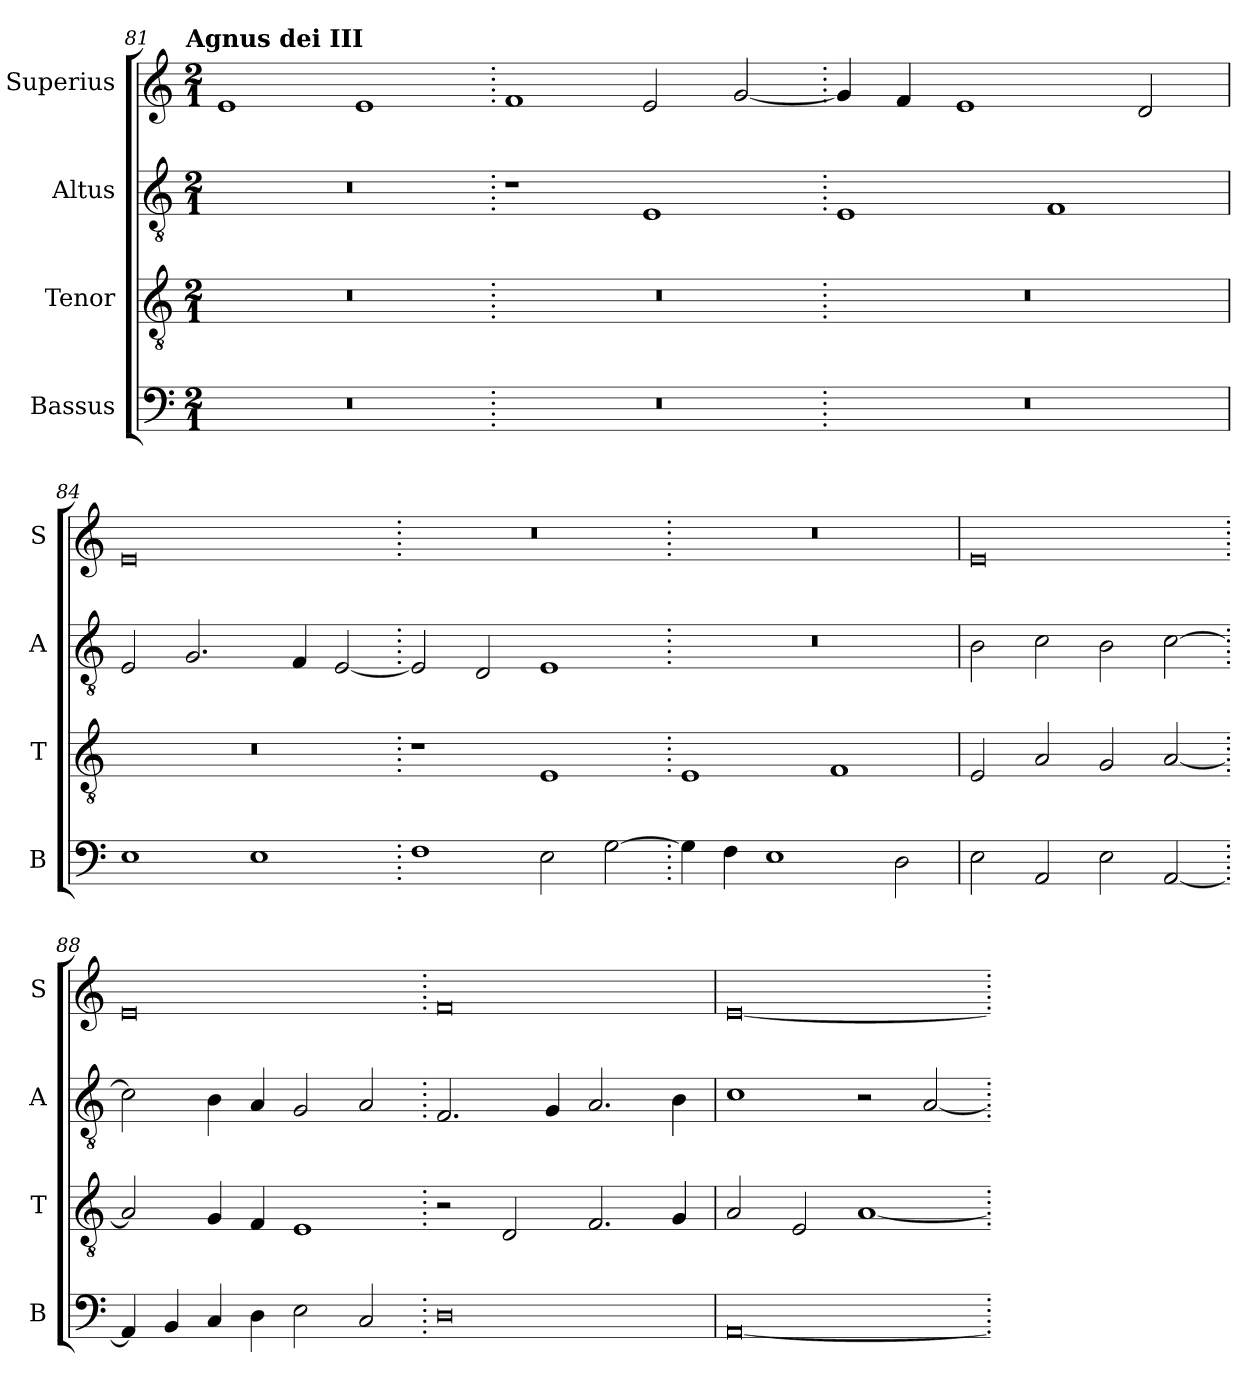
**kern	**kern	**kern	**kern
*part4	*part3	*part2	*part1
*staff4	*staff3	*staff2	*staff1
*I"Bassus	*I"Tenor	*I"Altus	*I"Superius
*I'B	*I'T	*I'A	*I'S
!!LO:LB:g=z
*clefF4	*clefGv2	*clefGv2	*clefG2
*k[]	*k[]	*k[]	*k[]
!!LO:TX:omd:t=Agnus dei III
*M2/1	*M2/1	*M2/1	*M2/1
=81	=81	=81	=81
0r	0r	0r	1e
.	.	.	1e
=82.	=82.	=82.	=82.
0r	0r	1r	1f
.	.	1E	2e/
.	.	.	[2g/
=83.	=83.	=83.	=83.
0r	0r	1E	4g/]
.	.	.	4f/
.	.	.	1e
.	.	1F	.
.	.	.	2d/
=84	=84	=84	=84
1E	0r	2E/	0e
.	.	2.G/	.
1E	.	.	.
.	.	4F/	.
.	.	[2E/	.
=85.	=85.	=85.	=85.
1F	1r	2E/]	0r
.	.	2D/	.
2E\	1E	1E	.
[2G\	.	.	.
=86.	=86.	=86.	=86.
4G\]	1E	0r	0r
4F\	.	.	.
1E	.	.	.
.	1F	.	.
2D\	.	.	.
=87	=87	=87	=87
2E\	2E/	2B\	0e
2AA/	2A/	2c\	.
2E\	2G/	2B\	.
[2AA/	[2A/	[2c\	.
=88.	=88.	=88.	=88.
4AA/]	2A/]	2c\]	0e
4BB/	.	.	.
4C/	4G/	4B\	.
4D\	4F/	4A/	.
2E\	1E	2G/	.
2C/	.	2A/	.
=89.	=89.	=89.	=89.
0D	2r	2.F/	0f
.	2D/	.	.
.	.	4G/	.
.	2.F/	2.A/	.
.	4G/	4B\	.
=90	=90	=90	=90
[0AA	2A/	1c	[0e
.	2E/	.	.
.	[1A	2r	.
.	.	[2A/	.
=.	=.	=.	=.
*-	*-	*-	*-
